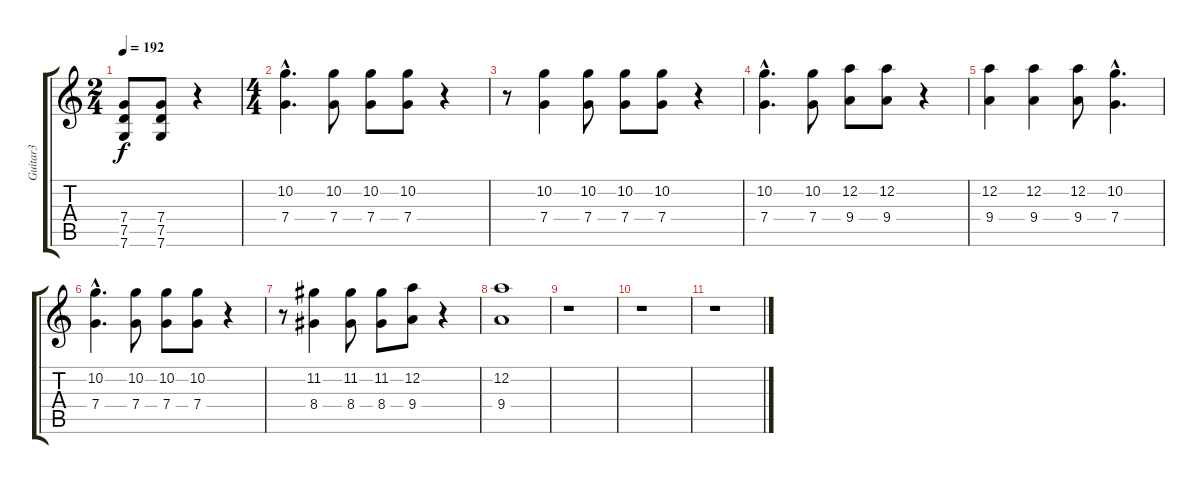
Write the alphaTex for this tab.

\track ("Guitar3" "Guitar3") {instrument distortionguitar}
\staff {score tabs}
\tuning (D4 A3 F3 C3 G2 C2) {hide}
\ts (2 4)
\tempo 192
\clef g2
\ks c
(7.4 7.5 7.6).8{dy f} (7.4 7.5 7.6).8 r.4 |
\ts (4 4)
(10.2{hac} 7.4{hac}).4{d} (10.2 7.4).8 (10.2 7.4).8 (10.2 7.4).8 r.4 |
r.8 (10.2 7.4).4 (10.2 7.4).8 (10.2 7.4).8 (10.2 7.4).8 r.4 |
(10.2{hac} 7.4{hac}).4{d} (10.2 7.4).8 (12.2 9.4).8 (12.2 9.4).8 r.4 |
(12.2 9.4).4 (12.2 9.4).4 (12.2 9.4).8 (10.2{hac} 7.4{hac}).4{d} |
(10.2{hac} 7.4{hac}).4{d} (10.2 7.4).8 (10.2 7.4).8 (10.2 7.4).8 r.4 |
r.8 (11.2 8.4).4 (11.2 8.4).8 (11.2 8.4).8 (12.2 9.4).8 r.4 |
(12.2 9.4).1 |
r.1 |
r.1 |
r.1
